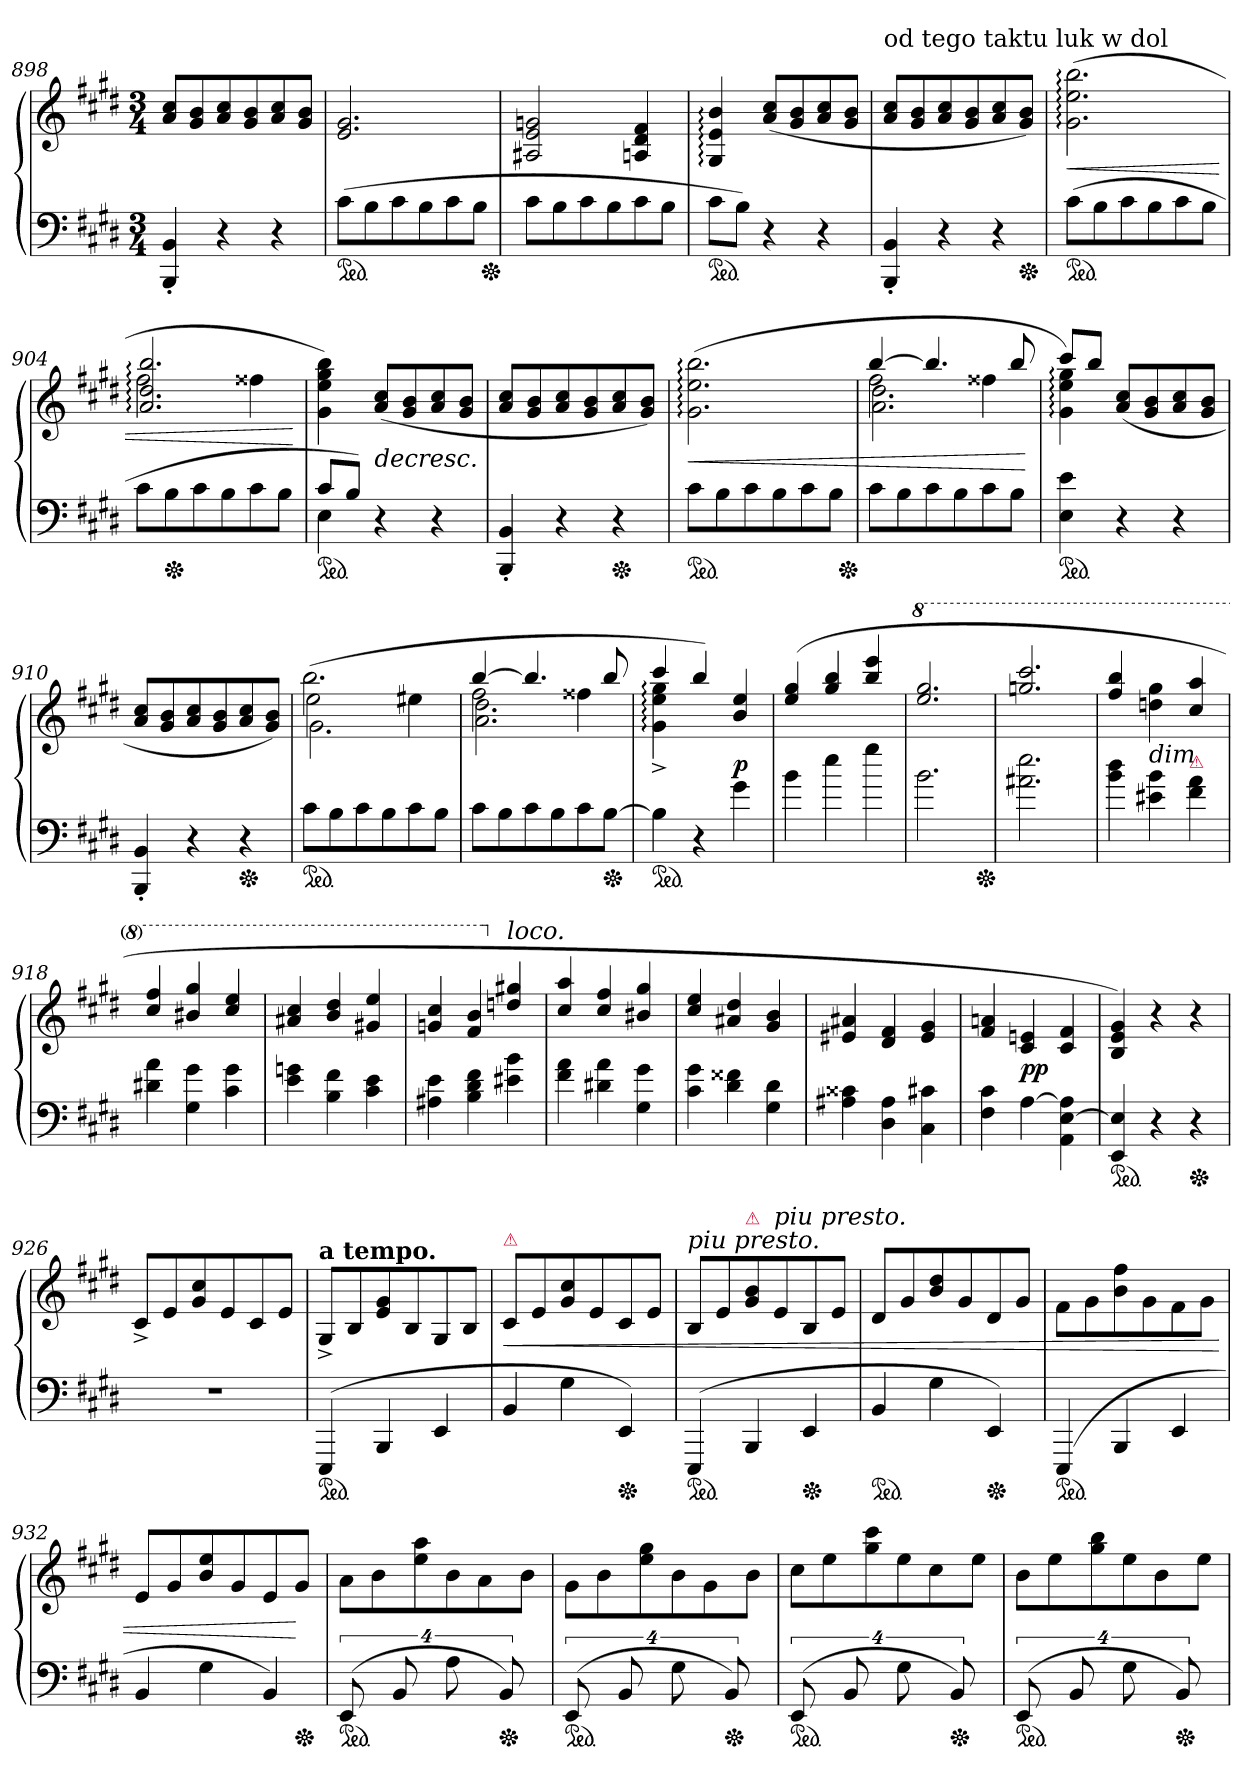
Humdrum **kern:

**kern	**kern	**dynam
*part1	*part1	*part1
*staff2	*staff1	*staff1/2
*clefF4	*clefG2	*
*k[f#c#g#d#]	*k[f#c#g#d#]	*
*M3/4	*M3/4	*
=898	=898	=898
4BBB' 4BB'	8a 8cc#L	.
.	8g# 8b	.
4r	8a 8cc#	.
.	8g# 8b	.
4r	8a 8cc#	.
.	8g# 8bJ	.
=899	=899	=899
*ped	*	*
(>8c#L	2.e 2.g#	.
8B	.	.
8c#	.	.
8B	.	.
8c#	.	.
8BJ	.	.
*Xped	*	*
=900	=900	=900
8c#L	2A#X 2e 2gn	.
8B	.	.
8c#	.	.
8B	.	.
8c#	4An 4d# 4f#	.
8BJ	.	.
=901	=901	=901
*ped	*	*
8c#L	4G#: 4e: 4b:	.
8BJ)	.	.
4r	(>8a 8cc#L	.
.	8g# 8b	.
4r	8a 8cc#	.
.	8g# 8bJ	.
=902	=902	=902
!	!LO:TX:a:t=od tego taktu luk w dol	!
4BBB'< 4BB'<	8a 8cc#L	.
.	8g# 8b	.
4r	8a 8cc#	.
.	8g# 8b	.
4r	8a 8cc#	.
*Xped	*	*
.	8g# 8bJ)	.
=903	=903	=903
*ped	*	*
(>8c#L	(>2.g#: 2.ee: 2.bb:	<
8B	.	.
8c#	.	.
8B	.	.
8c#	.	.
8BJ	.	.
=904	=904	=904
*	*^	*
8c#L	2ff#:\	2.a:/ 2.dd#:/ 2.bb:/	.
*Xped	*	*	*
8B	.	.	.
8c#	.	.	.
8B	.	.	.
8c#	4ff##X\	.	.
8BJ	.	.	.
*	*v	*v	*
.	.	[
=905	=905	=905
*^	*	*
*ped	*	*	*
8c#L	4E	4g# 4ee 4gg# 4bb)	.
8BJ)	.	.	.
!	!	!LO:TX:c:i:t=decresc.	!
4reyy	4r	(<8a 8cc#L	.
.	.	8g# 8b	.
4rgyy	4r	8a 8cc#	.
.	.	8g# 8bJ	.
*v	*v	*	*
=906	=906	=906
4BBB'< 4BB'<	8a 8cc#L	.
.	8g# 8b	.
4r	8a 8cc#	.
.	8g# 8b	.
*Xped	*	*
4r	8a 8cc#	.
.	8g# 8bJ)	.
=907	=907	=907
*ped	*	*
8c#L	(>2.g#: 2.ee: 2.bb:	<
8B	.	.
8c#	.	.
8B	.	.
8c#	.	.
8BJ	.	.
*Xped	*	*
=908	=908	=908
*	*^	*
*	*	*^	*
8c#L	[4bb	2ff#	2.a\ 2.dd#\	.
8B	.	.	.	.
8c#	4.bb]	.	.	.
8B	.	.	.	.
8c#	.	4ff##X	.	.
8BJ	8bb	.	.	.
*	*v	*v	*v	*
.	.	[
=909	=909	=909
*	*^	*
*ped	*	*	*
4E 4e	8ccc#L	4g#: 4ee: 4gg#:)	.
.	8bbJ	.	.
4r	(<8a 8cc#L	2ryy	.
.	8g# 8b	.	.
4r	8a 8cc#	.	.
.	8g# 8bJ	.	.
*	*v	*v	*
=910	=910	=910
4BBB'< 4BB'<	8a 8cc#L	.
.	8g# 8b	.
4r	8a 8cc#	.
.	8g# 8b	.
*Xped	*	*
4r	8a 8cc#	.
.	8g# 8bJ)	.
=911	=911	=911
*	*^	*
*	*	*^	*
*ped	*	*	*	*
8c#L	(>2.bb\	2ee	2.g#\	.
8B	.	.	.	.
8c#	.	.	.	.
8B	.	.	.	.
8c#	.	4ee#X	.	.
8BJ	.	.	.	.
=912	=912	=912	=912	=912
8c#L	[4bb	2ff#	2.a\ 2.dd#\	.
8B	.	.	.	.
8c#	4.bb]	.	.	.
8B	.	.	.	.
8c#	.	4ff##X	.	.
*Xped	*	*	*	*
[8BJ	8bb	.	.	.
*	*	*v	*v	*
=913	=913	=913	=913
*ped	*	*	*
4B]	4ccc#	4g#:^< 4ee:^< 4gg#:^<	.
4r	4bb/)	2ryy	.
4g#\	4b/ 4ee/	.	p
*	*v	*v	*
=914	=914	=914
4b\	(>4ee/ 4gg#/	.
4ee\	4gg#/ 4bb/	.
4gg#\	4bb/ 4eee/	.
=915	=915	=915
*	*8va	*
2.b\	2.eee/ 2.ggg#/	.
*Xped	*	*
=916	=916	=916
2.a#X\ 2.ee\	2.gggn/ 2.cccc#/	.
=917	=917	=917
4b\ 4dd#\	4fff#/ 4bbb/	.
!LO:TX:a:i:t=dim	!	!
4e#X\ 4b\	4dddn 4ggg#	.
!LO:TX:a:i:color=crimson:t=⚠	!	!
4f#\ 4a\	4ccc#/ 4aaa/	.
=918	=918	=918
4d#X\ 4a\	4ccc#/ 4fff#/	.
4G#\ 4g#\	4bb#X/ 4ggg#/	.
4c#\ 4g#\	4ccc#/ 4eee/	.
=919	=919	=919
4e\ 4gn\	4aa#X/ 4ccc#/	.
4B\ 4f#\	4bb/ 4ddd#/	.
4c#\ 4e\	4gg#X/ 4eee/	.
=920	=920	=920
4A#X\ 4e\	4ggn/ 4ccc#/	.
4B\ 4d#\ 4f#\	4ff#/ 4bb/	.
*	*X8va	*
!	!LO:TX:a:i:t=loco.	!
4e#X\ 4b\	4ddn/ 4gg#X/	.
=921	=921	=921
4f#\ 4a\	4cc#/ 4aa/	.
4d#X\ 4a\	4cc#/ 4ff#/	.
4G#\ 4g#\	4b#X/ 4gg#/	.
=922	=922	=922
4c#\ 4g#\	4cc#/ 4ee/	.
4d#\ 4f##X\	4a#X/ 4dd#/	.
4G# 4d#	4g# 4b	.
=923	=923	=923
4A#X 4c##X	4e#X 4a#X	.
4D# 4A#	4d# 4f#	.
4C# 4c#X	4e# 4g#	.
=924	=924	=924
4F# 4c#	4f# 4an	.
[4A	4c# 4en	pp
4AA\ [4E\ 4A]\	4c# 4f#	.
=925	=925	=925
*ped	*	*
4EE 4E]	4B/ 4e/ 4g#/)	.
4r	4r	.
*Xped	*	*
4r	4r	.
=926	=926	=926
2.rF	8c#^<L	.
.	8e	.
.	8g# 8cc#	.
.	8e	.
.	8c#	.
.	8eJ	.
=927	=927	=927
!	!LO:TX:a:B:t=a tempo.	!
*ped	*	*
(<4EEE/	8G#^<L	.
.	8B	.
4BBB/	8e 8g#	.
.	8B	.
4EE/	8G#	.
.	8BJ	.
=928	=928	=928
!	!LO:TX:a:i:color=crimson:t=⚠	!
4BB/	8c#L	<
.	8e	.
4G#\	8g# 8cc#	.
.	8e	.
*Xped	*	*
4EE/)	8c#	.
.	8eJ	.
=929	=929	=929
!	!LO:TX:a:i:t=piu presto.	!
*ped	*	*
(>4EEE/	8BL	.
.	8e	.
!	!LO:TX:a:color=crimson:t=⚠	!
4BBB/	8g# 8b	.
!	!LO:TX:a:i:t=piu presto.	!
.	8e	.
*Xped	*	*
4EE/	8B	.
.	8eJ	.
=930	=930	=930
*ped	*	*
4BB/	8d#L	.
.	8g#	.
4G#\	8b 8dd#	.
.	8g#	.
*Xped	*	*
4EE/)	8d#	.
.	8g#J	.
=931	=931	=931
*ped	*	*
(<4EEE	8f#\L	.
.	8g#\	.
4BBB	8b\ 8ff#\	.
.	8g#\	.
4EE	8f#\	.
.	8g#\J	.
=932	=932	=932
4BB/	8eL	.
.	8g#	.
4G#	8b 8ee	.
.	8g#	.
4BB/)	8e	.
*Xped	*	*
.	8g#J	[
=933	=933	=933
*ped	*	*
(>16%3EE	8aL	.
.	8b	.
16%3BB	.	.
.	8ee 8aa	.
16%3A\	8b	.
.	8a	.
*Xped	*	*
16%3BB)	.	.
.	8bJ	.
=934	=934	=934
*ped	*	*
(>16%3EE	8g#L	.
.	8b	.
16%3BB	.	.
.	8ee 8gg#	.
16%3G#\	8b	.
.	8g#	.
*Xped	*	*
16%3BB)	.	.
.	8bJ	.
=935	=935	=935
*ped	*	*
(>16%3EE	8cc#L	.
.	8ee	.
16%3BB	.	.
.	8gg# 8ccc#	.
16%3G#\	8ee	.
.	8cc#	.
*Xped	*	*
16%3BB)	.	.
.	8eeJ	.
=936	=936	=936
*ped	*	*
(>16%3EE	8bL	.
.	8ee	.
16%3BB	.	.
.	8gg# 8bb	.
16%3G#\	8ee	.
.	8b	.
*Xped	*	*
16%3BB)	.	.
.	8eeJ	.
=	=	=
*-	*-	*-
